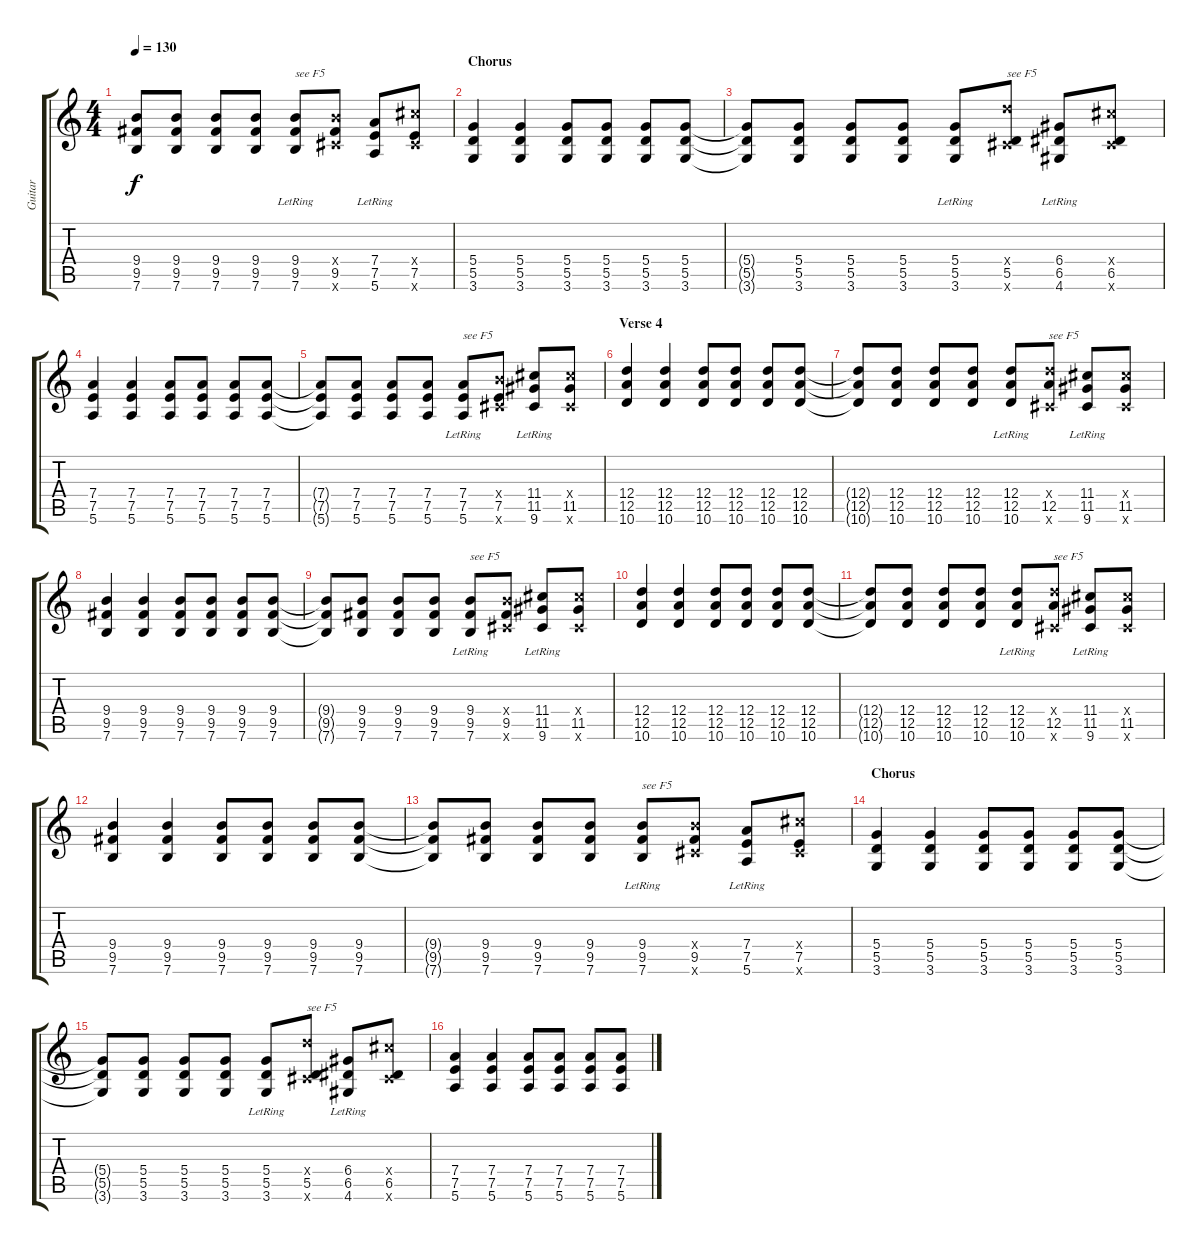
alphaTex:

\track ("Guitar" "Guitar") {instrument overdrivenguitar}
\staff {score tabs}
\tuning (E4 B3 G3 D3 A2 E2) {hide}
\ts (4 4)
\tempo 130
\clef g2
\ks c
(9.4{t} 9.5{t} 7.6{t}).8{dy f} (9.4 9.5 7.6).8 (9.4 9.5 7.6).8 (9.4 9.5 7.6).8 (9.4{lr} 9.5{lr} 7.6{lr}).8{txt "see F5"} (9.4{x} 9.5 9.6{x}).8 (7.4{lr} 7.5{lr} 5.6{lr}).8 (11.4{x} 7.5 9.6{x}).8 |
\section ("" "Chorus")
(5.4 5.5 3.6).4 (5.4 5.5 3.6).4 (5.4 5.5 3.6).8 (5.4 5.5 3.6).8 (5.4 5.5 3.6).8 (5.4 5.5 3.6).8 |
(5.4{t} 5.5{t} 3.6{t}).8 (5.4 5.5 3.6).8 (5.4 5.5 3.6).8 (5.4 5.5 3.6).8 (5.4{lr} 5.5{lr} 3.6{lr}).8 (12.4{x} 5.5 9.6{x}).8{txt "see F5"} (6.4{lr} 6.5{lr} 4.6{lr}).8 (11.4{x} 6.5 9.6{x}).8 |
(7.4 7.5 5.6).4 (7.4 7.5 5.6).4 (7.4 7.5 5.6).8 (7.4 7.5 5.6).8 (7.4 7.5 5.6).8 (7.4 7.5 5.6).8 |
(7.4{t} 7.5{t} 5.6{t}).8 (7.4 7.5 5.6).8 (7.4 7.5 5.6).8 (7.4 7.5 5.6).8 (7.4{lr} 7.5{lr} 5.6{lr}).8{txt "see F5"} (9.4{x} 7.5 9.6{x}).8 (11.4{lr} 11.5{lr} 9.6{lr}).8 (11.4{x} 11.5 9.6{x}).8 |
\section ("" "Verse 4")
(12.4 12.5 10.6).4 (12.4 12.5 10.6).4 (12.4 12.5 10.6).8 (12.4 12.5 10.6).8 (12.4 12.5 10.6).8 (12.4 12.5 10.6).8 |
(12.4{t} 12.5{t} 10.6{t}).8 (12.4 12.5 10.6).8 (12.4 12.5 10.6).8 (12.4 12.5 10.6).8 (12.4{lr} 12.5{lr} 10.6{lr}).8 (12.4{x} 12.5 9.6{x}).8{txt "see F5"} (11.4{lr} 11.5{lr} 9.6{lr}).8 (11.4{x} 11.5 9.6{x}).8 |
(9.4 9.5 7.6).4 (9.4 9.5 7.6).4 (9.4 9.5 7.6).8 (9.4 9.5 7.6).8 (9.4 9.5 7.6).8 (9.4 9.5 7.6).8 |
(9.4{t} 9.5{t} 7.6{t}).8 (9.4 9.5 7.6).8 (9.4 9.5 7.6).8 (9.4 9.5 7.6).8 (9.4{lr} 9.5{lr} 7.6{lr}).8{txt "see F5"} (9.4{x} 9.5 9.6{x}).8 (11.4{lr} 11.5{lr} 9.6{lr}).8 (11.4{x} 11.5 9.6{x}).8 |
(12.4 12.5 10.6).4 (12.4 12.5 10.6).4 (12.4 12.5 10.6).8 (12.4 12.5 10.6).8 (12.4 12.5 10.6).8 (12.4 12.5 10.6).8 |
(12.4{t} 12.5{t} 10.6{t}).8 (12.4 12.5 10.6).8 (12.4 12.5 10.6).8 (12.4 12.5 10.6).8 (12.4{lr} 12.5{lr} 10.6{lr}).8 (12.4{x} 12.5 9.6{x}).8{txt "see F5"} (11.4{lr} 11.5{lr} 9.6{lr}).8 (11.4{x} 11.5 9.6{x}).8 |
(9.4 9.5 7.6).4 (9.4 9.5 7.6).4 (9.4 9.5 7.6).8 (9.4 9.5 7.6).8 (9.4 9.5 7.6).8 (9.4 9.5 7.6).8 |
(9.4{t} 9.5{t} 7.6{t}).8 (9.4 9.5 7.6).8 (9.4 9.5 7.6).8 (9.4 9.5 7.6).8 (9.4{lr} 9.5{lr} 7.6{lr}).8{txt "see F5"} (9.4{x} 9.5 9.6{x}).8 (7.4{lr} 7.5{lr} 5.6{lr}).8 (11.4{x} 7.5 9.6{x}).8 |
\section ("" "Chorus")
(5.4 5.5 3.6).4 (5.4 5.5 3.6).4 (5.4 5.5 3.6).8 (5.4 5.5 3.6).8 (5.4 5.5 3.6).8 (5.4 5.5 3.6).8 |
(5.4{t} 5.5{t} 3.6{t}).8 (5.4 5.5 3.6).8 (5.4 5.5 3.6).8 (5.4 5.5 3.6).8 (5.4{lr} 5.5{lr} 3.6{lr}).8 (12.4{x} 5.5 9.6{x}).8{txt "see F5"} (6.4{lr} 6.5{lr} 4.6{lr}).8 (11.4{x} 6.5 9.6{x}).8 |
(7.4 7.5 5.6).4 (7.4 7.5 5.6).4 (7.4 7.5 5.6).8 (7.4 7.5 5.6).8 (7.4 7.5 5.6).8 (7.4 7.5 5.6).8
